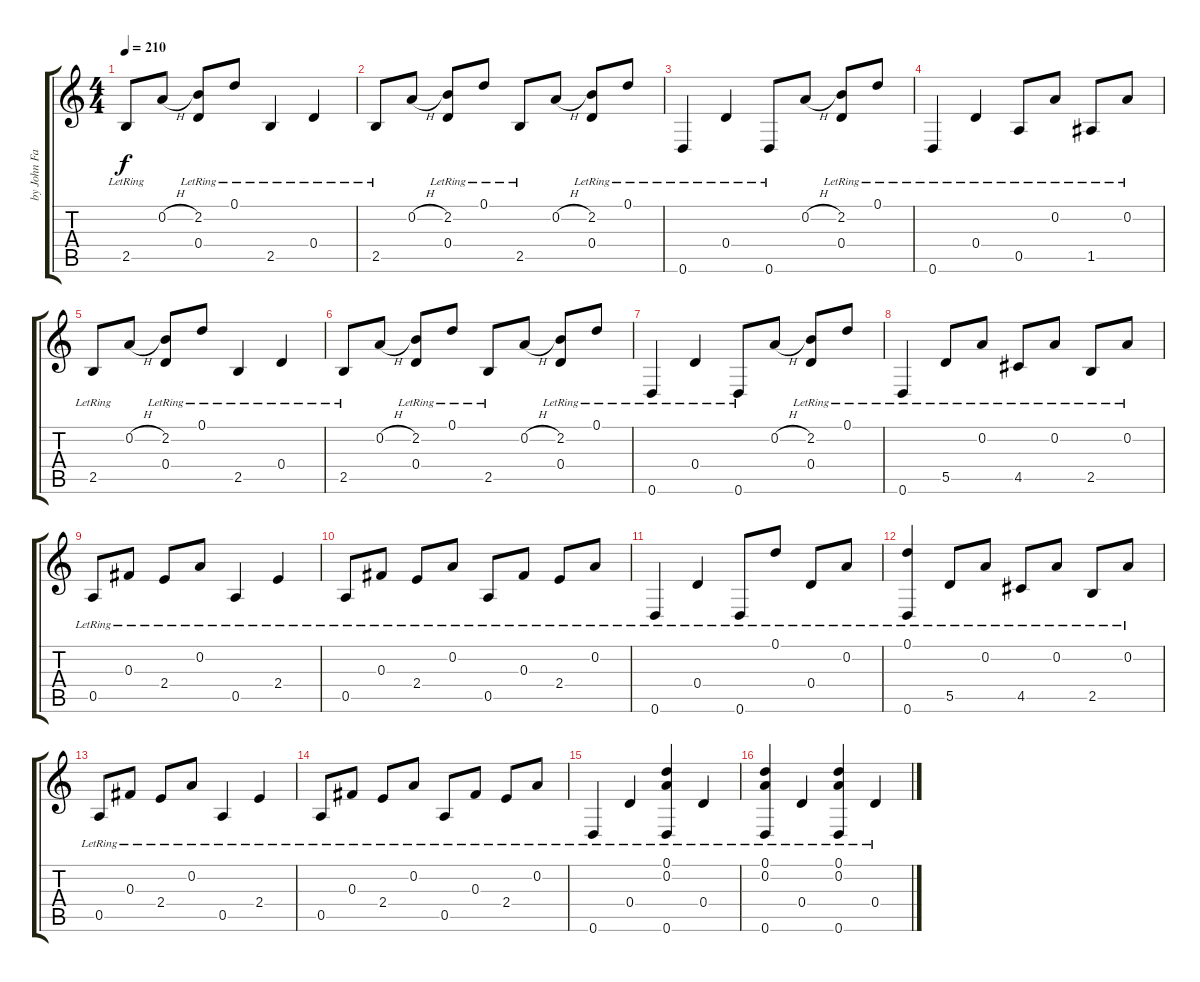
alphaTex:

\track ("by John Fahey" "by John Fa") {instrument acousticguitarsteel}
\staff {score tabs}
\tuning (D4 A3 Gb3 D3 A2 D2) {hide}
\ts (4 4)
\tempo 210
\clef g2
\ks c
2.5{lr}.8{dy f} 0.2{h}.8 (2.2{lr} 0.4{lr}).8 0.1{lr}.8 2.5{lr}.4 0.4{lr}.4 |
2.5{lr}.8 0.2{h}.8 (2.2{lr} 0.4{lr}).8 0.1{lr}.8 2.5{lr}.8 0.2{h}.8 (2.2{lr} 0.4{lr}).8 0.1{lr}.8 |
0.6{lr}.4 0.4{lr}.4 0.6{lr}.8 0.2{h}.8 (2.2{lr} 0.4{lr}).8 0.1{lr}.8 |
0.6{lr}.4 0.4{lr}.4 0.5{lr}.8 0.2{lr}.8 1.5{lr}.8 0.2{lr}.8 |
2.5{lr}.8 0.2{h}.8 (2.2{lr} 0.4{lr}).8 0.1{lr}.8 2.5{lr}.4 0.4{lr}.4 |
2.5{lr}.8 0.2{h}.8 (2.2{lr} 0.4{lr}).8 0.1{lr}.8 2.5{lr}.8 0.2{h}.8 (2.2{lr} 0.4{lr}).8 0.1{lr}.8 |
0.6{lr}.4 0.4{lr}.4 0.6{lr}.8 0.2{h}.8 (2.2{lr} 0.4{lr}).8 0.1{lr}.8 |
0.6{lr}.4 5.5{lr}.8 0.2{lr}.8 4.5{lr}.8 0.2{lr}.8 2.5{lr}.8 0.2{lr}.8 |
0.5{lr}.8 0.3{lr}.8 2.4{lr}.8 0.2{lr}.8 0.5{lr}.4 2.4{lr}.4 |
0.5{lr}.8 0.3{lr}.8 2.4{lr}.8 0.2{lr}.8 0.5{lr}.8 0.3{lr}.8 2.4{lr}.8 0.2{lr}.8 |
0.6{lr}.4 0.4{lr}.4 0.6{lr}.8 0.1{lr}.8 0.4{lr}.8 0.2{lr}.8 |
(0.1{lr} 0.6{lr}).4 5.5{lr}.8 0.2{lr}.8 4.5{lr}.8 0.2{lr}.8 2.5{lr}.8 0.2{lr}.8 |
0.5{lr}.8 0.3{lr}.8 2.4{lr}.8 0.2{lr}.8 0.5{lr}.4 2.4{lr}.4 |
0.5{lr}.8 0.3{lr}.8 2.4{lr}.8 0.2{lr}.8 0.5{lr}.8 0.3{lr}.8 2.4{lr}.8 0.2{lr}.8 |
0.6{lr}.4 0.4{lr}.4 (0.1{lr} 0.2{lr} 0.6{lr}).4 0.4{lr}.4 |
(0.1{lr} 0.2{lr} 0.6{lr}).4 0.4{lr}.4 (0.1{lr} 0.2{lr} 0.6{lr}).4 0.4{lr}.4
